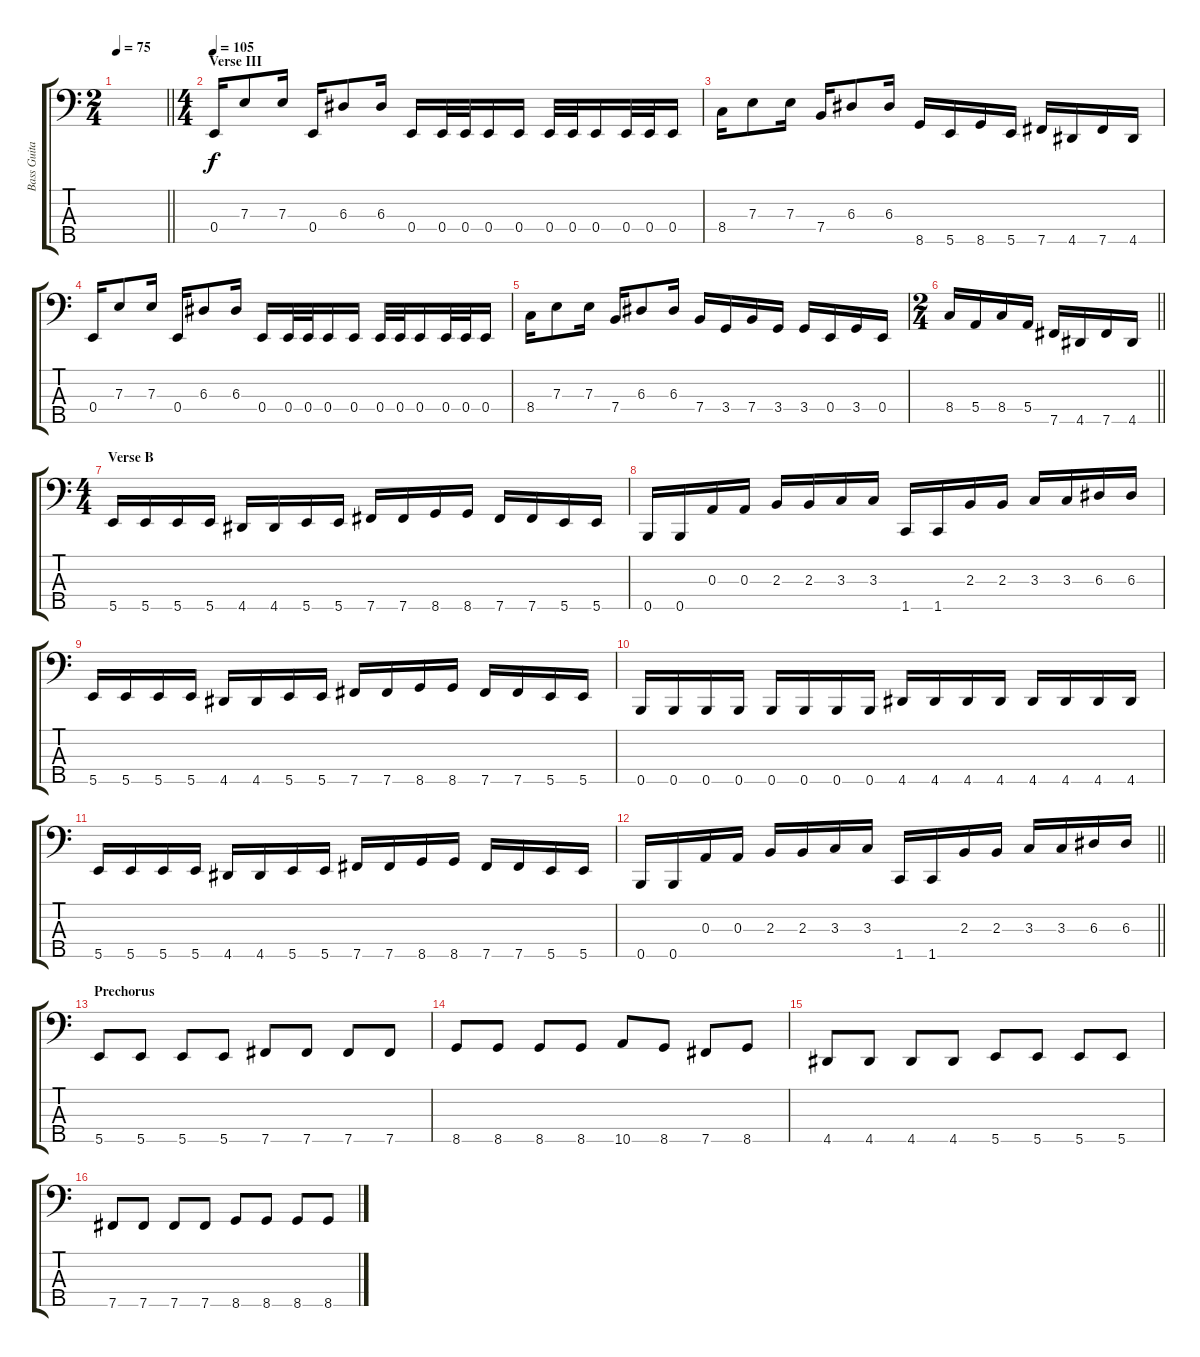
\track ("Bass Guitar" "Bass Guita") {instrument electricbassfinger}
\staff {score tabs}
\tuning (G2 D2 A1 E1 B0) {hide}
\ts (2 4)
\tempo 75
\clef f4
\barLineRight lightlight
\ks c
|
\ts (4 4)
\section ("" "Verse III")
\tempo 105
0.4.16 7.3.8 7.3.16 0.4.16 6.3.8 6.3.16 0.4.16 0.4.32 0.4.32 0.4.16 0.4.16 0.4.32 0.4.32 0.4.16 0.4.32 0.4.32 0.4.16 |
8.4.16 7.3.8 7.3.16 7.4.16 6.3.8 6.3.16 8.5.16 5.5.16 8.5.16 5.5.16 7.5.16 4.5.16 7.5.16 4.5.16 |
0.4.16 7.3.8 7.3.16 0.4.16 6.3.8 6.3.16 0.4.16 0.4.32 0.4.32 0.4.16 0.4.16 0.4.32 0.4.32 0.4.16 0.4.32 0.4.32 0.4.16 |
8.4.16 7.3.8 7.3.16 7.4.16 6.3.8 6.3.16 7.4.16 3.4.16 7.4.16 3.4.16 3.4.16 0.4.16 3.4.16 0.4.16 |
\ts (2 4)
\barLineRight lightlight
8.4.16 5.4.16 8.4.16 5.4.16 7.5.16 4.5.16 7.5.16 4.5.16 |
\ts (4 4)
\section ("" "Verse B")
5.5.16 5.5.16 5.5.16 5.5.16 4.5.16 4.5.16 5.5.16 5.5.16 7.5.16 7.5.16 8.5.16 8.5.16 7.5.16 7.5.16 5.5.16 5.5.16 |
0.5.16 0.5.16 0.3.16 0.3.16 2.3.16 2.3.16 3.3.16 3.3.16 1.5.16 1.5.16 2.3.16 2.3.16 3.3.16 3.3.16 6.3.16 6.3.16 |
5.5.16 5.5.16 5.5.16 5.5.16 4.5.16 4.5.16 5.5.16 5.5.16 7.5.16 7.5.16 8.5.16 8.5.16 7.5.16 7.5.16 5.5.16 5.5.16 |
0.5.16 0.5.16 0.5.16 0.5.16 0.5.16 0.5.16 0.5.16 0.5.16 4.5.16 4.5.16 4.5.16 4.5.16 4.5.16 4.5.16 4.5.16 4.5.16 |
5.5.16 5.5.16 5.5.16 5.5.16 4.5.16 4.5.16 5.5.16 5.5.16 7.5.16 7.5.16 8.5.16 8.5.16 7.5.16 7.5.16 5.5.16 5.5.16 |
\barLineRight lightlight
0.5.16 0.5.16 0.3.16 0.3.16 2.3.16 2.3.16 3.3.16 3.3.16 1.5.16 1.5.16 2.3.16 2.3.16 3.3.16 3.3.16 6.3.16 6.3.16 |
\section ("" "Prechorus")
5.5.8 5.5.8 5.5.8 5.5.8 7.5.8 7.5.8 7.5.8 7.5.8 |
8.5.8 8.5.8 8.5.8 8.5.8 10.5.8 8.5.8 7.5.8 8.5.8 |
4.5.8 4.5.8 4.5.8 4.5.8 5.5.8 5.5.8 5.5.8 5.5.8 |
7.5.8 7.5.8 7.5.8 7.5.8 8.5.8 8.5.8 8.5.8 8.5.8
